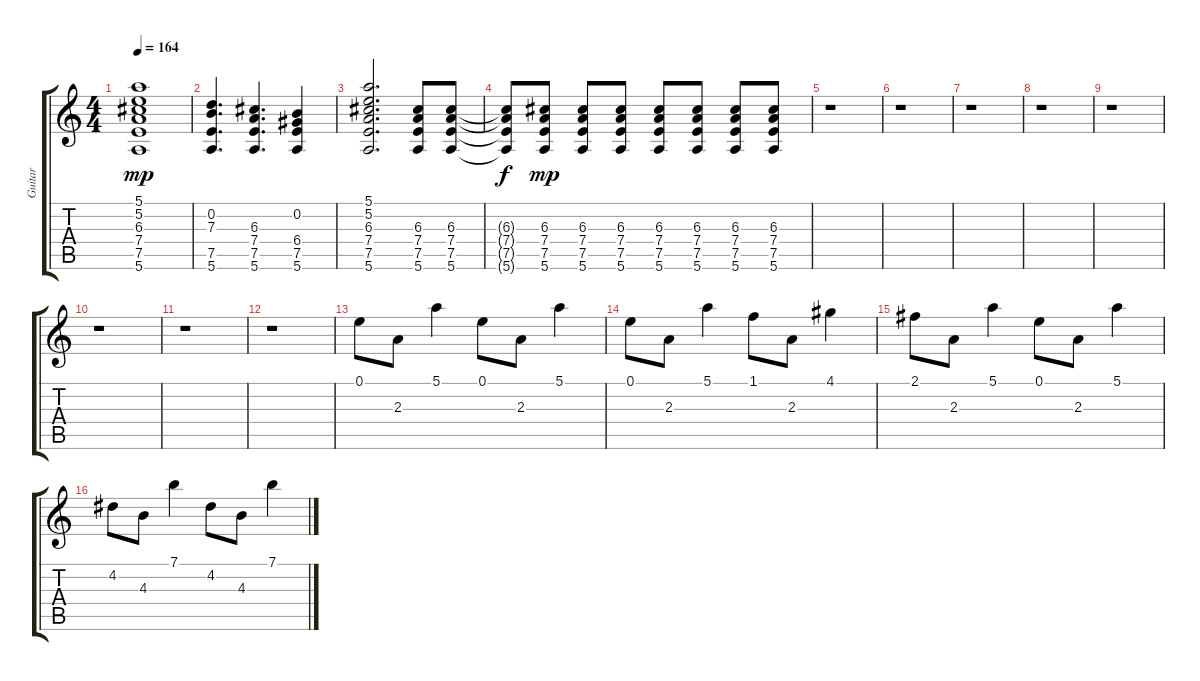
\track ("Guitar" "Guitar") {instrument distortionguitar}
\staff {score tabs}
\tuning (E4 B3 G3 D3 A2 E2) {hide}
\ts (4 4)
\tempo 164
\clef g2
\ks c
(5.1 5.2 6.3 7.4 7.5 5.6).1{dy mp} |
(0.2 7.3 7.5 5.6).4{d} (6.3 7.4 7.5 5.6).4{d} (0.2 6.4 7.5 5.6).4 |
(5.1 5.2 6.3 7.4 7.5 5.6).2{d} (6.3 7.4 7.5 5.6).8 (6.3 7.4 7.5 5.6).8 |
(6.3{t} 7.4{t} 7.5{t} 5.6{t}).8{dy f} (6.3 7.4 7.5 5.6).8{dy mp} (6.3 7.4 7.5 5.6).8 (6.3 7.4 7.5 5.6).8 (6.3 7.4 7.5 5.6).8 (6.3 7.4 7.5 5.6).8 (6.3 7.4 7.5 5.6).8 (6.3 7.4 7.5 5.6).8 |
r.1 |
r.1 |
r.1 |
r.1 |
r.1 |
r.1 |
r.1 |
r.1 |
0.1.8 2.3.8 5.1.4 0.1.8 2.3.8 5.1.4 |
0.1.8 2.3.8 5.1.4 1.1.8 2.3.8 4.1.4 |
2.1.8 2.3.8 5.1.4 0.1.8 2.3.8 5.1.4 |
4.2.8 4.3.8 7.1.4 4.2.8 4.3.8 7.1.4
